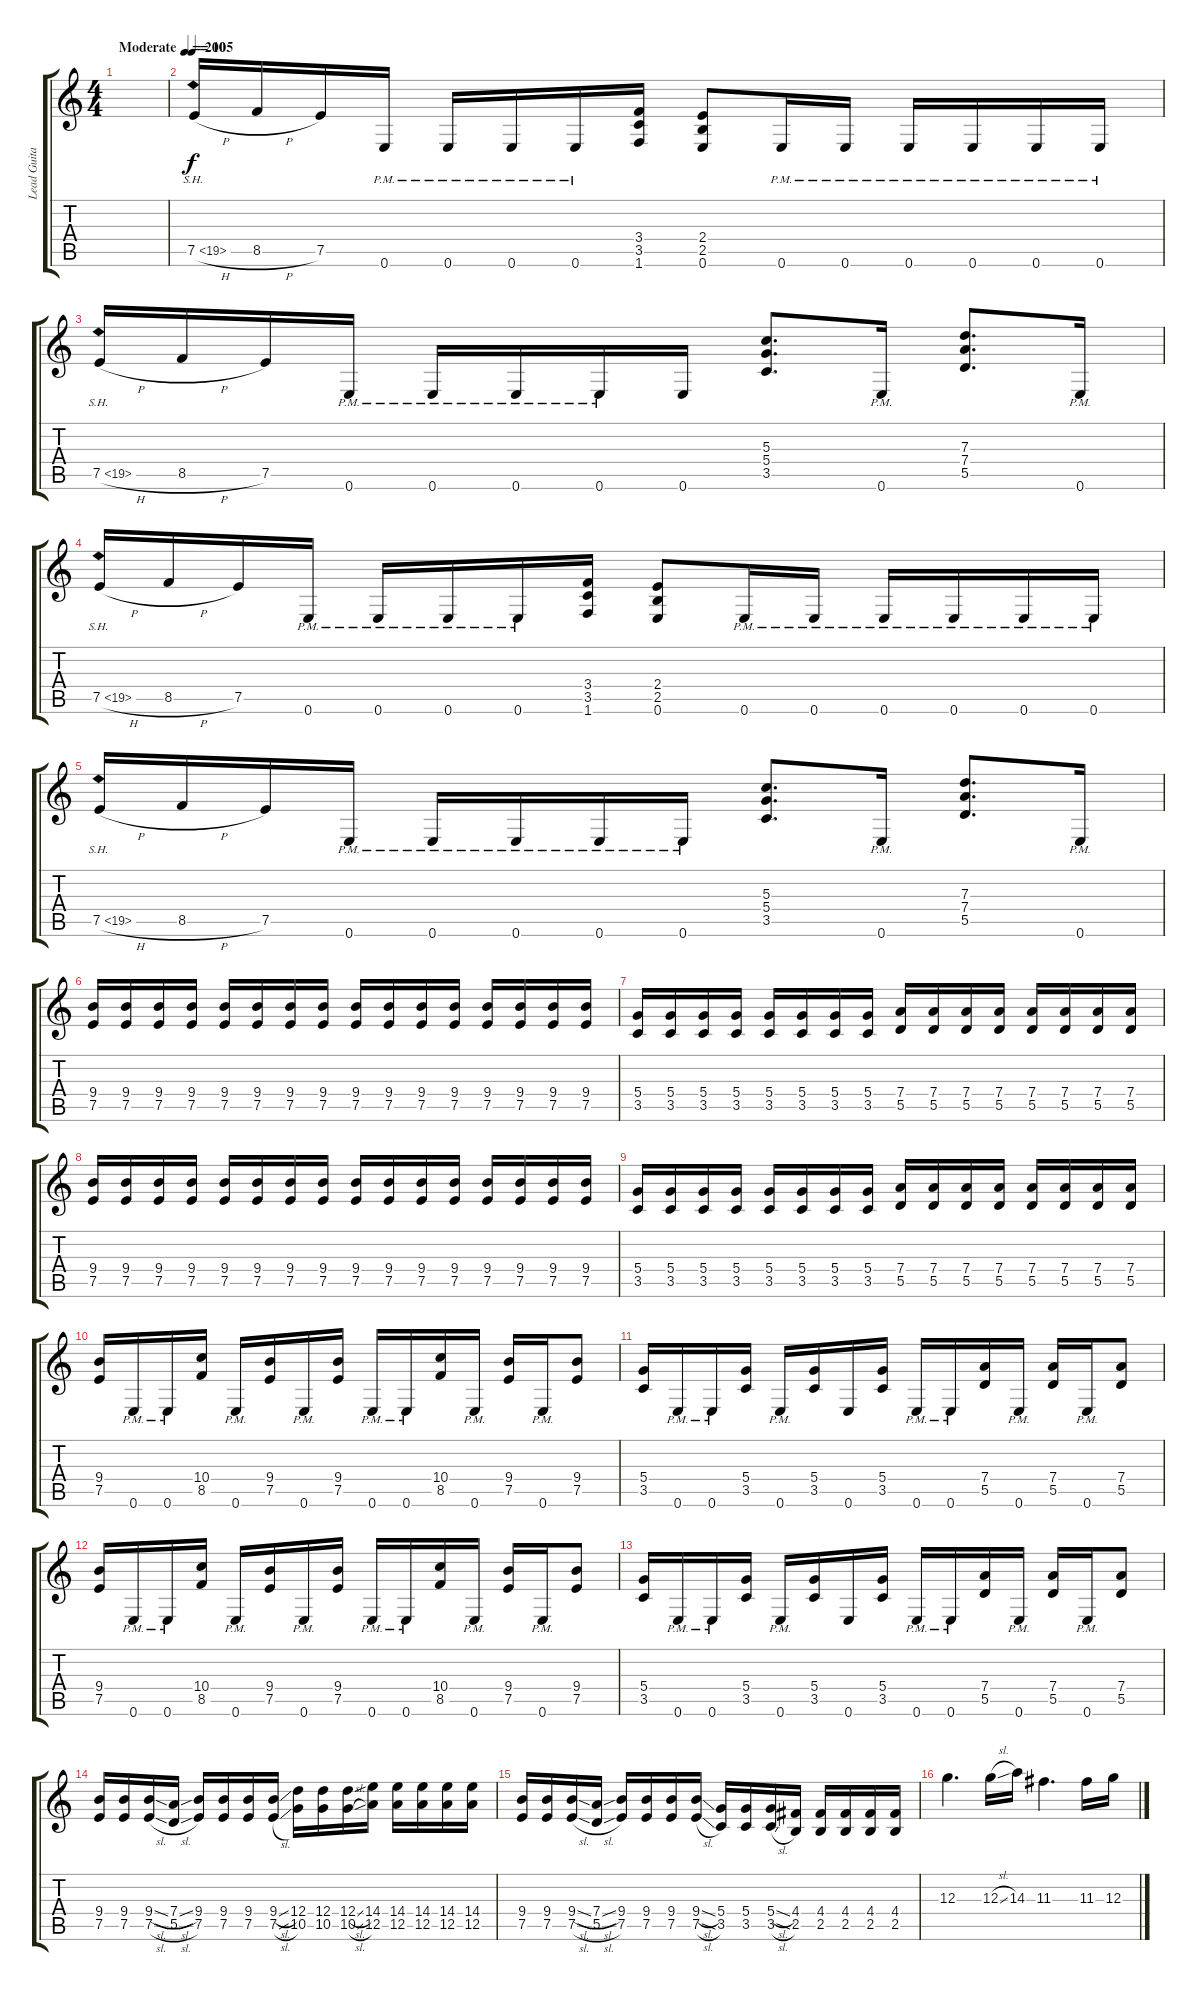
\track ("Lead Guitar" "Lead Guita") {instrument distortionguitar}
\staff {score tabs}
\tuning (E4 B3 G3 D3 A2 E2) {hide}
\ts (4 4)
\tempo (200 "Moderate")
\clef g2
\ks c
|
\tempo 105
7.5{sh 12 h}.16 8.5{h}.16 7.5.16 0.6{pm}.16 0.6{pm}.16 0.6{pm}.16 0.6{pm}.16 (3.4 3.5 1.6).16 (2.4 2.5 0.6).8 0.6{pm}.16 0.6{pm}.16 0.6{pm}.16 0.6{pm}.16 0.6{pm}.16 0.6{pm}.16 |
7.5{sh 12 h}.16 8.5{h}.16 7.5.16 0.6{pm}.16 0.6{pm}.16 0.6{pm}.16 0.6{pm}.16 0.6.16 (5.3 5.4 3.5).8{d} 0.6{pm}.16 (7.3 7.4 5.5).8{d} 0.6{pm}.16 |
7.5{sh 12 h}.16 8.5{h}.16 7.5.16 0.6{pm}.16 0.6{pm}.16 0.6{pm}.16 0.6{pm}.16 (3.4 3.5 1.6).16 (2.4 2.5 0.6).8 0.6{pm}.16 0.6{pm}.16 0.6{pm}.16 0.6{pm}.16 0.6{pm}.16 0.6{pm}.16 |
7.5{sh 12 h}.16 8.5{h}.16 7.5.16 0.6{pm}.16 0.6{pm}.16 0.6{pm}.16 0.6{pm}.16 0.6{pm}.16 (5.3 5.4 3.5).8{d} 0.6{pm}.16 (7.3 7.4 5.5).8{d} 0.6{pm}.16 |
(9.4 7.5).16 (9.4 7.5).16 (9.4 7.5).16 (9.4 7.5).16 (9.4 7.5).16 (9.4 7.5).16 (9.4 7.5).16 (9.4 7.5).16 (9.4 7.5).16 (9.4 7.5).16 (9.4 7.5).16 (9.4 7.5).16 (9.4 7.5).16 (9.4 7.5).16 (9.4 7.5).16 (9.4 7.5).16 |
(5.4 3.5).16 (5.4 3.5).16 (5.4 3.5).16 (5.4 3.5).16 (5.4 3.5).16 (5.4 3.5).16 (5.4 3.5).16 (5.4 3.5).16 (7.4 5.5).16 (7.4 5.5).16 (7.4 5.5).16 (7.4 5.5).16 (7.4 5.5).16 (7.4 5.5).16 (7.4 5.5).16 (7.4 5.5).16 |
(9.4 7.5).16 (9.4 7.5).16 (9.4 7.5).16 (9.4 7.5).16 (9.4 7.5).16 (9.4 7.5).16 (9.4 7.5).16 (9.4 7.5).16 (9.4 7.5).16 (9.4 7.5).16 (9.4 7.5).16 (9.4 7.5).16 (9.4 7.5).16 (9.4 7.5).16 (9.4 7.5).16 (9.4 7.5).16 |
(5.4 3.5).16 (5.4 3.5).16 (5.4 3.5).16 (5.4 3.5).16 (5.4 3.5).16 (5.4 3.5).16 (5.4 3.5).16 (5.4 3.5).16 (7.4 5.5).16 (7.4 5.5).16 (7.4 5.5).16 (7.4 5.5).16 (7.4 5.5).16 (7.4 5.5).16 (7.4 5.5).16 (7.4 5.5).16 |
(9.4 7.5).16 0.6{pm}.16 0.6{pm}.16 (10.4 8.5).16 0.6{pm}.16 (9.4 7.5).16 0.6{pm}.16 (9.4 7.5).16 0.6{pm}.16 0.6{pm}.16 (10.4 8.5).16 0.6{pm}.16 (9.4 7.5).16 0.6{pm}.16 (9.4 7.5).8 |
(5.4 3.5).16 0.6{pm}.16 0.6{pm}.16 (5.4 3.5).16 0.6{pm}.16 (5.4 3.5).16 0.6.16 (5.4 3.5).16 0.6{pm}.16 0.6{pm}.16 (7.4 5.5).16 0.6{pm}.16 (7.4 5.5).16 0.6{pm}.16 (7.4 5.5).8 |
(9.4 7.5).16 0.6{pm}.16 0.6{pm}.16 (10.4 8.5).16 0.6{pm}.16 (9.4 7.5).16 0.6{pm}.16 (9.4 7.5).16 0.6{pm}.16 0.6{pm}.16 (10.4 8.5).16 0.6{pm}.16 (9.4 7.5).16 0.6{pm}.16 (9.4 7.5).8 |
(5.4 3.5).16 0.6{pm}.16 0.6{pm}.16 (5.4 3.5).16 0.6{pm}.16 (5.4 3.5).16 0.6.16 (5.4 3.5).16 0.6{pm}.16 0.6{pm}.16 (7.4 5.5).16 0.6{pm}.16 (7.4 5.5).16 0.6{pm}.16 (7.4 5.5).8 |
(9.4 7.5).16 (9.4 7.5).16 (9.4{sl} 7.5{sl}).16 (7.4{sl} 5.5{sl}).16 (9.4 7.5).16 (9.4 7.5).16 (9.4 7.5).16 (9.4{sl} 7.5{sl}).16 (12.4 10.5).16 (12.4 10.5).16 (12.4{sl} 10.5{sl}).16 (14.4 12.5).16 (14.4 12.5).16 (14.4 12.5).16 (14.4 12.5).16 (14.4 12.5).16 |
(9.4 7.5).16 (9.4 7.5).16 (9.4{sl} 7.5{sl}).16 (7.4{sl} 5.5{sl}).16 (9.4 7.5).16 (9.4 7.5).16 (9.4 7.5).16 (9.4{sl} 7.5{sl}).16 (5.4 3.5).16 (5.4 3.5).16 (5.4{sl} 3.5{sl}).16 (4.4 2.5).16 (4.4 2.5).16 (4.4 2.5).16 (4.4 2.5).16 (4.4 2.5).16 |
12.3.4{d} 12.3{sl}.16 14.3.16 11.3.4{d} 11.3.16 12.3.16
